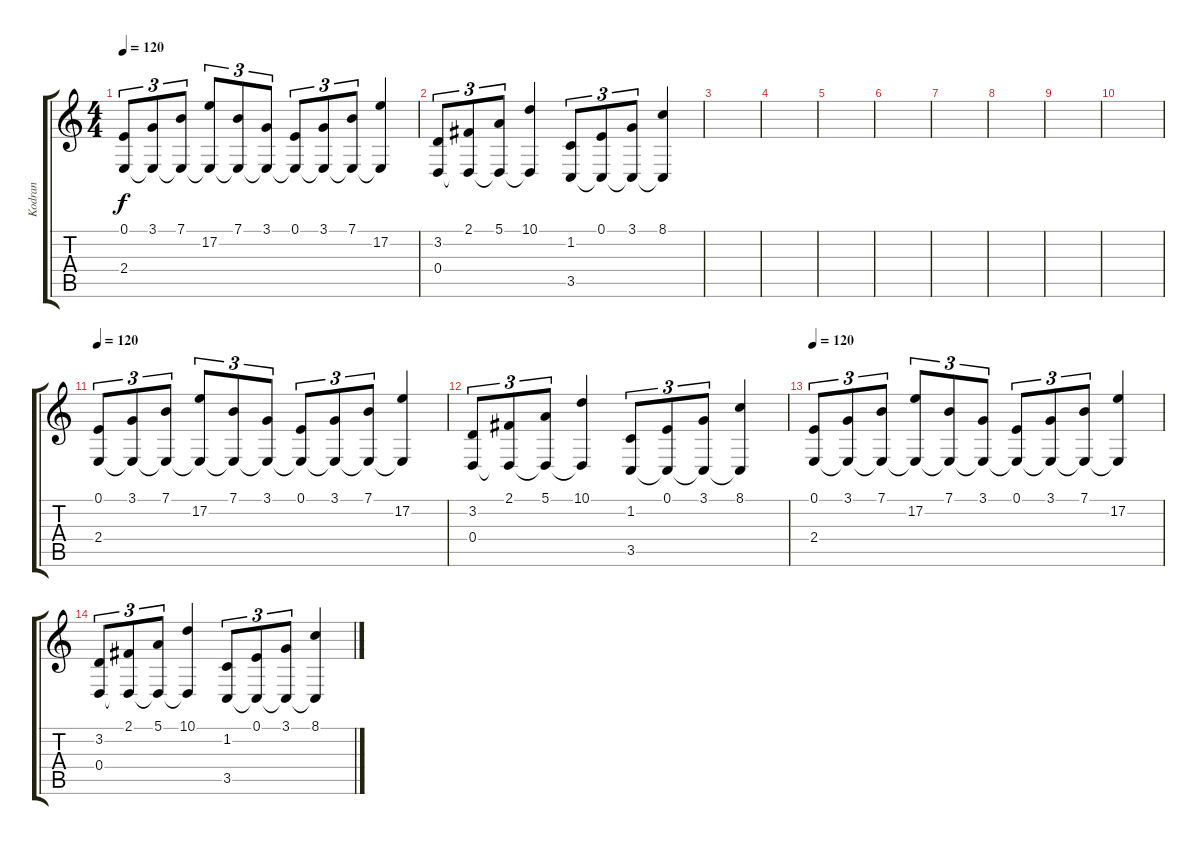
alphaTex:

\track ("Kodran" "Kodran") {instrument tremolostrings}
\staff {score tabs}
\tuning (E4 B3 G3 D3 A2 E2) {hide}
\ts (4 4)
\tempo 120
\clef g2
\ks c
(0.1 2.4).8{tu (3 2) dy f} (3.1 2.4{t}).8{tu (3 2)} (7.1 2.4{t}).8{tu (3 2)} (17.2 2.4{t}).8{tu (3 2)} (7.1 2.4{t}).8{tu (3 2)} (3.1 2.4{t}).8{tu (3 2)} (0.1 2.4{t}).8{tu (3 2)} (3.1 2.4{t}).8{tu (3 2)} (7.1 2.4{t}).8{tu (3 2)} (17.2 2.4{t}).4 |
(3.2 0.4).8{tu (3 2)} (2.1 0.4{t}).8{tu (3 2)} (5.1 0.4{t}).8{tu (3 2)} (10.1 0.4{t}).4 (1.2 3.5).8{tu (3 2)} (0.1 3.5{t}).8{tu (3 2)} (3.1 3.5{t}).8{tu (3 2)} (8.1 3.5{t}).4 |
|
|
|
|
|
|
|
|
\tempo 120
(0.1 2.4).8{tu (3 2)} (3.1 2.4{t}).8{tu (3 2)} (7.1 2.4{t}).8{tu (3 2)} (17.2 2.4{t}).8{tu (3 2)} (7.1 2.4{t}).8{tu (3 2)} (3.1 2.4{t}).8{tu (3 2)} (0.1 2.4{t}).8{tu (3 2)} (3.1 2.4{t}).8{tu (3 2)} (7.1 2.4{t}).8{tu (3 2)} (17.2 2.4{t}).4 |
(3.2 0.4).8{tu (3 2)} (2.1 0.4{t}).8{tu (3 2)} (5.1 0.4{t}).8{tu (3 2)} (10.1 0.4{t}).4 (1.2 3.5).8{tu (3 2)} (0.1 3.5{t}).8{tu (3 2)} (3.1 3.5{t}).8{tu (3 2)} (8.1 3.5{t}).4 |
\tempo 120
(0.1 2.4).8{tu (3 2)} (3.1 2.4{t}).8{tu (3 2)} (7.1 2.4{t}).8{tu (3 2)} (17.2 2.4{t}).8{tu (3 2)} (7.1 2.4{t}).8{tu (3 2)} (3.1 2.4{t}).8{tu (3 2)} (0.1 2.4{t}).8{tu (3 2)} (3.1 2.4{t}).8{tu (3 2)} (7.1 2.4{t}).8{tu (3 2)} (17.2 2.4{t}).4 |
(3.2 0.4).8{tu (3 2)} (2.1 0.4{t}).8{tu (3 2)} (5.1 0.4{t}).8{tu (3 2)} (10.1 0.4{t}).4 (1.2 3.5).8{tu (3 2)} (0.1 3.5{t}).8{tu (3 2)} (3.1 3.5{t}).8{tu (3 2)} (8.1 3.5{t}).4
